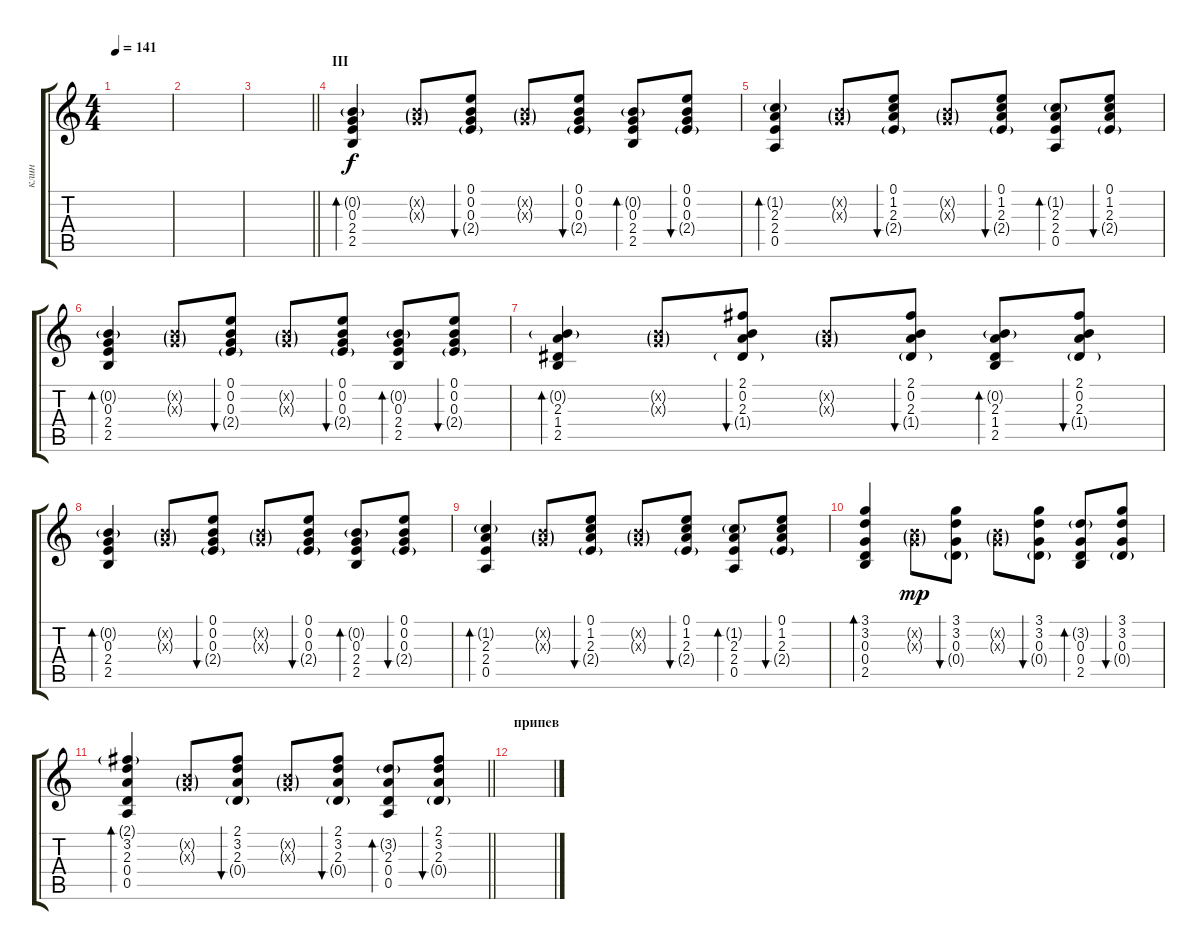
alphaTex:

\track ("клин" "клин") {instrument electricguitarclean}
\staff {score tabs}
\tuning (E4 B3 G3 D3 A2 E2) {hide}
\ts (4 4)
\tempo 141
\clef g2
\ks c
|
|
\barLineRight lightlight
|
\section ("" "III")
(0.2{g} 0.3 2.4 2.5).4{bd 30} (0.2{g x} 0.3{g x}).8 (0.1 0.2 0.3 2.4{g}).8{bu 30} (0.2{g x} 0.3{g x}).8 (0.1 0.2 0.3 2.4{g}).8{bu 30} (0.2{g} 0.3 2.4 2.5).8{bd 30} (0.1 0.2 0.3 2.4{g}).8{bu 30} |
(1.2{g} 2.3 2.4 0.5).4{bd 30} (0.2{g x} 0.3{g x}).8 (0.1 1.2 2.3 2.4{g}).8{bu 30} (0.2{g x} 0.3{g x}).8 (0.1 1.2 2.3 2.4{g}).8{bu 30} (1.2{g} 2.3 2.4 0.5).8{bd 30} (0.1 1.2 2.3 2.4{g}).8{bu 30} |
(0.2{g} 0.3 2.4 2.5).4{bd 30} (0.2{g x} 0.3{g x}).8 (0.1 0.2 0.3 2.4{g}).8{bu 30} (0.2{g x} 0.3{g x}).8 (0.1 0.2 0.3 2.4{g}).8{bu 30} (0.2{g} 0.3 2.4 2.5).8{bd 30} (0.1 0.2 0.3 2.4{g}).8{bu 30} |
(0.2{g} 2.3 1.4 2.5).4{bd 30} (0.2{g x} 0.3{g x}).8 (2.1 0.2 2.3 1.4{g}).8{bu 30} (0.2{g x} 0.3{g x}).8 (2.1 0.2 2.3 1.4{g}).8{bu 30} (0.2{g} 2.3 1.4 2.5).8{bd 30} (2.1 0.2 2.3 1.4{g}).8{bu 30} |
(0.2{g} 0.3 2.4 2.5).4{bd 30} (0.2{g x} 0.3{g x}).8 (0.1 0.2 0.3 2.4{g}).8{bu 30} (0.2{g x} 0.3{g x}).8 (0.1 0.2 0.3 2.4{g}).8{bu 30} (0.2{g} 0.3 2.4 2.5).8{bd 30} (0.1 0.2 0.3 2.4{g}).8{bu 30} |
(1.2{g} 2.3 2.4 0.5).4{bd 30} (0.2{g x} 0.3{g x}).8 (0.1 1.2 2.3 2.4{g}).8{bu 30} (0.2{g x} 0.3{g x}).8 (0.1 1.2 2.3 2.4{g}).8{bu 30} (1.2{g} 2.3 2.4 0.5).8{bd 30} (0.1 1.2 2.3 2.4{g}).8{bu 30} |
(3.1 3.2 0.3 0.4 2.5).4{bd 30 dy f} (0.2{g x} 0.3{g x}).8{dy mp} (3.1 3.2 0.3 0.4{g}).8{bu 30} (0.2{g x} 0.3{g x}).8 (3.1 3.2 0.3 0.4{g}).8{bu 30} (3.2{g} 0.3 0.4 2.5).8{bd 30} (3.1 3.2 0.3 0.4{g}).8{bu 30} |
\barLineRight lightlight
(2.1{g} 3.2 2.3 0.4 0.5).4{bd 30} (0.2{g x} 0.3{g x}).8 (2.1 3.2 2.3 0.4{g}).8{bu 30} (0.2{g x} 0.3{g x}).8 (2.1 3.2 2.3 0.4{g}).8{bu 30} (3.2{g} 2.3 0.4 0.5).8{bd 30} (2.1 3.2 2.3 0.4{g}).8{bu 30} |
\section ("" "припев")
